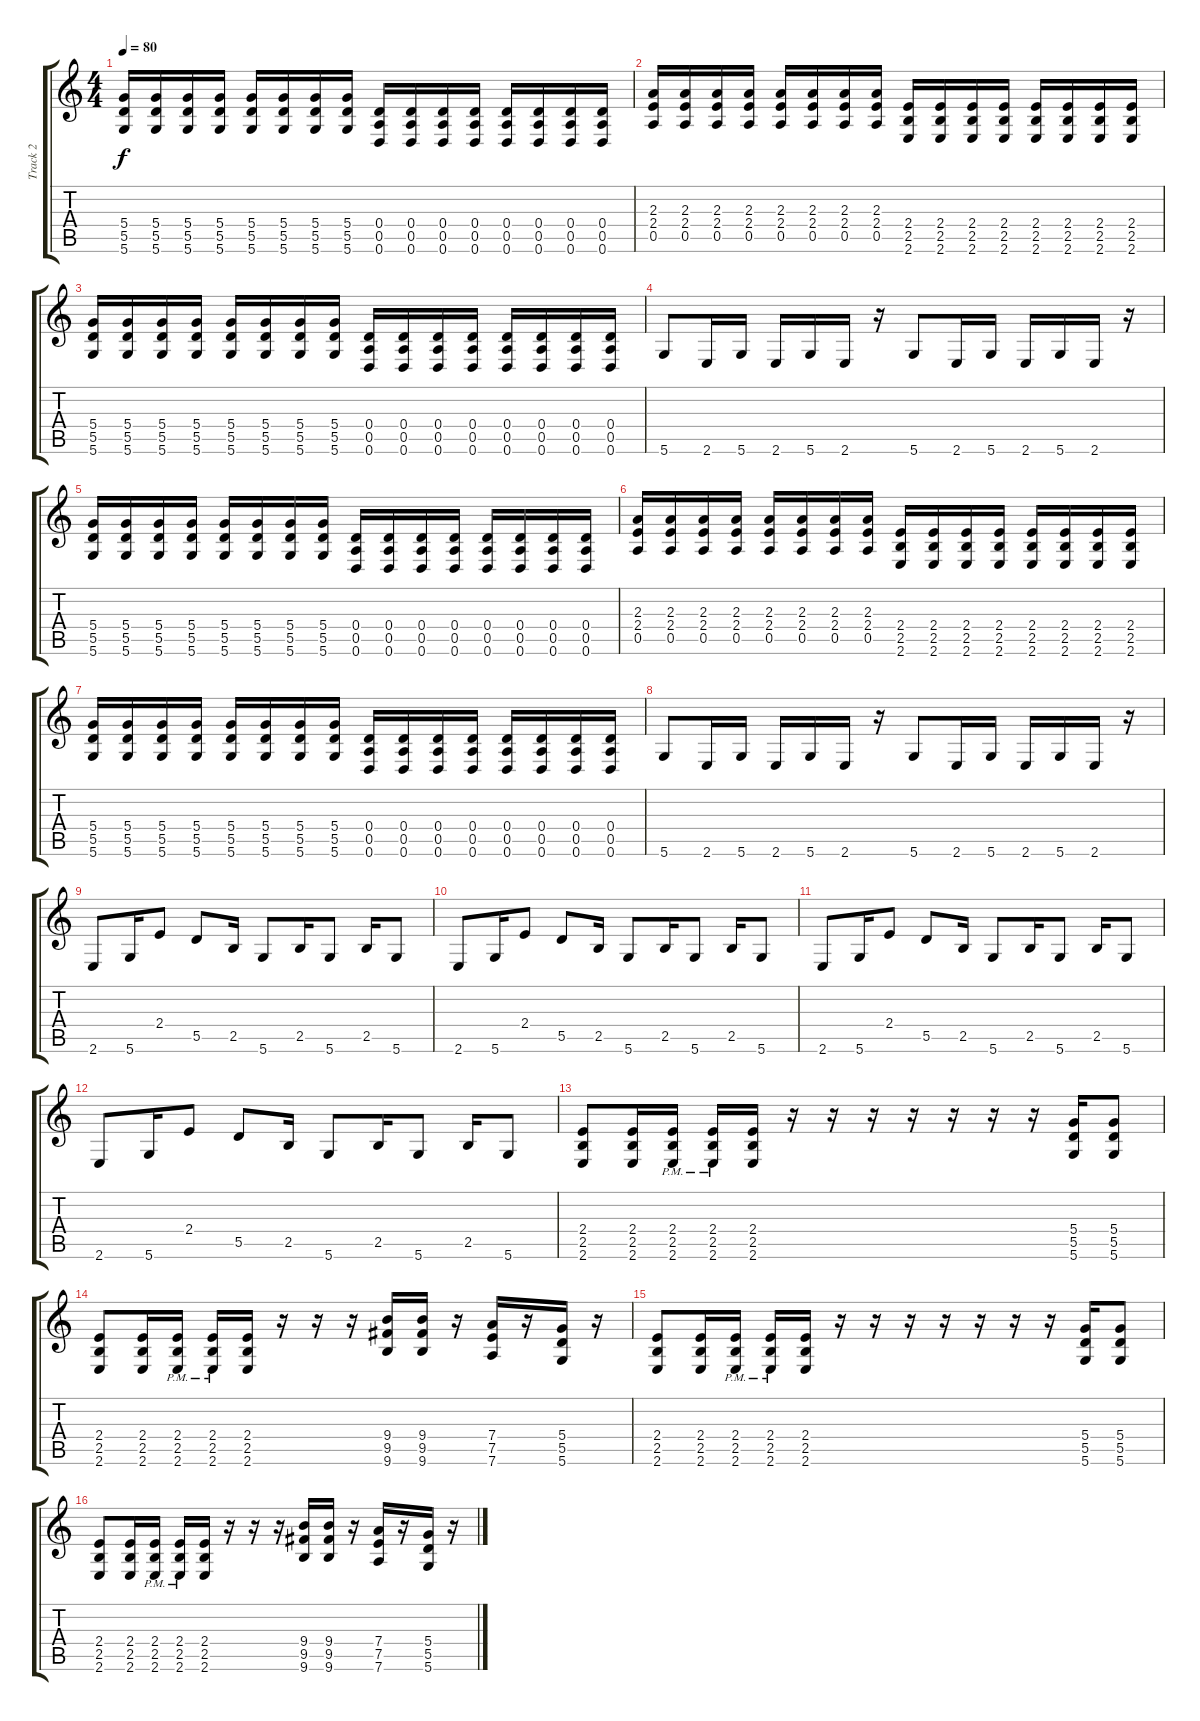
\track ("Track 2" "Track 2") {instrument distortionguitar}
\staff {score tabs}
\tuning (E4 B3 G3 D3 A2 D2) {hide}
\ts (4 4)
\tempo 80
\clef g2
\ks c
(5.4 5.5 5.6).16{dy f} (5.4 5.5 5.6).16 (5.4 5.5 5.6).16 (5.4 5.5 5.6).16 (5.4 5.5 5.6).16 (5.4 5.5 5.6).16 (5.4 5.5 5.6).16 (5.4 5.5 5.6).16 (0.4 0.5 0.6).16 (0.4 0.5 0.6).16 (0.4 0.5 0.6).16 (0.4 0.5 0.6).16 (0.4 0.5 0.6).16 (0.4 0.5 0.6).16 (0.4 0.5 0.6).16 (0.4 0.5 0.6).16 |
(2.3 2.4 0.5).16 (2.3 2.4 0.5).16 (2.3 2.4 0.5).16 (2.3 2.4 0.5).16 (2.3 2.4 0.5).16 (2.3 2.4 0.5).16 (2.3 2.4 0.5).16 (2.3 2.4 0.5).16 (2.4 2.5 2.6).16 (2.4 2.5 2.6).16 (2.4 2.5 2.6).16 (2.4 2.5 2.6).16 (2.4 2.5 2.6).16 (2.4 2.5 2.6).16 (2.4 2.5 2.6).16 (2.4 2.5 2.6).16 |
(5.4 5.5 5.6).16 (5.4 5.5 5.6).16 (5.4 5.5 5.6).16 (5.4 5.5 5.6).16 (5.4 5.5 5.6).16 (5.4 5.5 5.6).16 (5.4 5.5 5.6).16 (5.4 5.5 5.6).16 (0.4 0.5 0.6).16 (0.4 0.5 0.6).16 (0.4 0.5 0.6).16 (0.4 0.5 0.6).16 (0.4 0.5 0.6).16 (0.4 0.5 0.6).16 (0.4 0.5 0.6).16 (0.4 0.5 0.6).16 |
5.6.8 2.6.16 5.6.16 2.6.16 5.6.16 2.6.16 r.16 5.6.8 2.6.16 5.6.16 2.6.16 5.6.16 2.6.16 r.16 |
(5.4 5.5 5.6).16 (5.4 5.5 5.6).16 (5.4 5.5 5.6).16 (5.4 5.5 5.6).16 (5.4 5.5 5.6).16 (5.4 5.5 5.6).16 (5.4 5.5 5.6).16 (5.4 5.5 5.6).16 (0.4 0.5 0.6).16 (0.4 0.5 0.6).16 (0.4 0.5 0.6).16 (0.4 0.5 0.6).16 (0.4 0.5 0.6).16 (0.4 0.5 0.6).16 (0.4 0.5 0.6).16 (0.4 0.5 0.6).16 |
(2.3 2.4 0.5).16 (2.3 2.4 0.5).16 (2.3 2.4 0.5).16 (2.3 2.4 0.5).16 (2.3 2.4 0.5).16 (2.3 2.4 0.5).16 (2.3 2.4 0.5).16 (2.3 2.4 0.5).16 (2.4 2.5 2.6).16 (2.4 2.5 2.6).16 (2.4 2.5 2.6).16 (2.4 2.5 2.6).16 (2.4 2.5 2.6).16 (2.4 2.5 2.6).16 (2.4 2.5 2.6).16 (2.4 2.5 2.6).16 |
(5.4 5.5 5.6).16 (5.4 5.5 5.6).16 (5.4 5.5 5.6).16 (5.4 5.5 5.6).16 (5.4 5.5 5.6).16 (5.4 5.5 5.6).16 (5.4 5.5 5.6).16 (5.4 5.5 5.6).16 (0.4 0.5 0.6).16 (0.4 0.5 0.6).16 (0.4 0.5 0.6).16 (0.4 0.5 0.6).16 (0.4 0.5 0.6).16 (0.4 0.5 0.6).16 (0.4 0.5 0.6).16 (0.4 0.5 0.6).16 |
5.6.8 2.6.16 5.6.16 2.6.16 5.6.16 2.6.16 r.16 5.6.8 2.6.16 5.6.16 2.6.16 5.6.16 2.6.16 r.16 |
2.6.8 5.6.16 2.4.8 5.5.8 2.5.16 5.6.8 2.5.16 5.6.8 2.5.16 5.6.8 |
2.6.8 5.6.16 2.4.8 5.5.8 2.5.16 5.6.8 2.5.16 5.6.8 2.5.16 5.6.8 |
2.6.8 5.6.16 2.4.8 5.5.8 2.5.16 5.6.8 2.5.16 5.6.8 2.5.16 5.6.8 |
2.6.8 5.6.16 2.4.8 5.5.8 2.5.16 5.6.8 2.5.16 5.6.8 2.5.16 5.6.8 |
(2.4 2.5 2.6).8 (2.4 2.5 2.6).16 (2.4{pm} 2.5{pm} 2.6{pm}).16 (2.4{pm} 2.5{pm} 2.6{pm}).16 (2.4 2.5 2.6).16 r.16 r.16 r.16 r.16 r.16 r.16 r.16 (5.4 5.5 5.6).16 (5.4 5.5 5.6).8 |
(2.4 2.5 2.6).8 (2.4 2.5 2.6).16 (2.4{pm} 2.5{pm} 2.6{pm}).16 (2.4{pm} 2.5{pm} 2.6{pm}).16 (2.4 2.5 2.6).16 r.16 r.16 r.16 (9.4 9.5 9.6).16 (9.4 9.5 9.6).16 r.16 (7.4 7.5 7.6).16 r.16 (5.4 5.5 5.6).16 r.16 |
(2.4 2.5 2.6).8 (2.4 2.5 2.6).16 (2.4{pm} 2.5{pm} 2.6{pm}).16 (2.4{pm} 2.5{pm} 2.6{pm}).16 (2.4 2.5 2.6).16 r.16 r.16 r.16 r.16 r.16 r.16 r.16 (5.4 5.5 5.6).16 (5.4 5.5 5.6).8 |
(2.4 2.5 2.6).8 (2.4 2.5 2.6).16 (2.4{pm} 2.5{pm} 2.6{pm}).16 (2.4{pm} 2.5{pm} 2.6{pm}).16 (2.4 2.5 2.6).16 r.16 r.16 r.16 (9.4 9.5 9.6).16 (9.4 9.5 9.6).16 r.16 (7.4 7.5 7.6).16 r.16 (5.4 5.5 5.6).16 r.16
